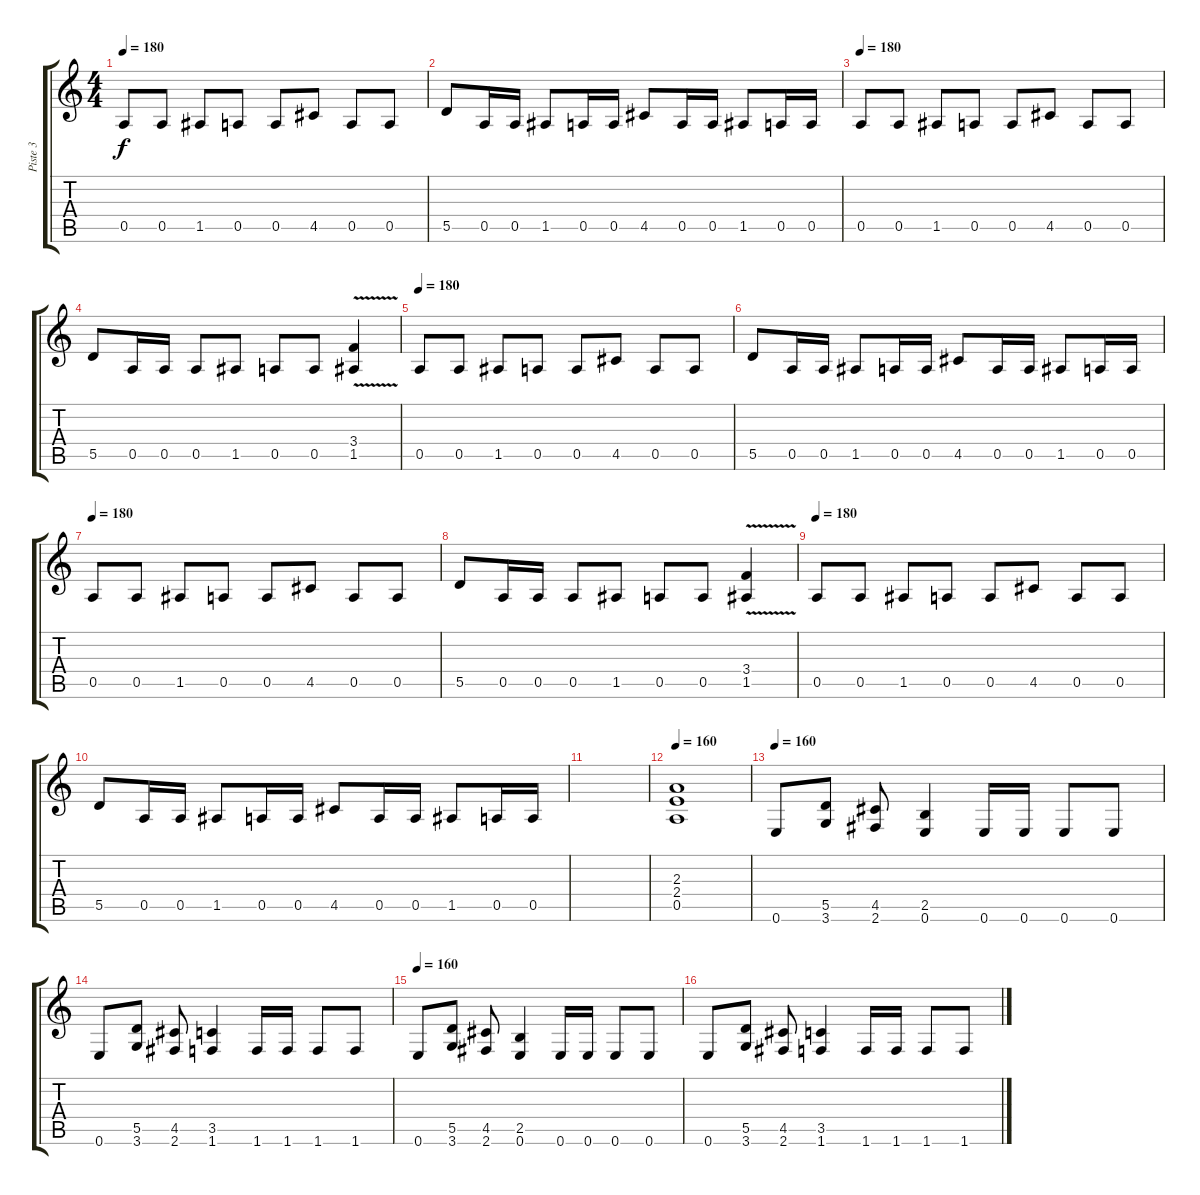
\track ("Piste 3" "Piste 3") {instrument distortionguitar}
\staff {score tabs}
\tuning (E4 B3 G3 D3 A2 E2) {hide}
\ts (4 4)
\tempo 180
\clef g2
\ks c
0.5.8{dy f} 0.5.8 1.5.8 0.5.8 0.5.8 4.5.8 0.5.8 0.5.8 |
5.5.8 0.5.16 0.5.16 1.5.8 0.5.16 0.5.16 4.5.8 0.5.16 0.5.16 1.5.8 0.5.16 0.5.16 |
\tempo 180
0.5.8 0.5.8 1.5.8 0.5.8 0.5.8 4.5.8 0.5.8 0.5.8 |
5.5.8 0.5.16 0.5.16 0.5.8 1.5.8 0.5.8 0.5.8 (3.4{v} 1.5{v}).4 |
\tempo 180
0.5.8 0.5.8 1.5.8 0.5.8 0.5.8 4.5.8 0.5.8 0.5.8 |
5.5.8 0.5.16 0.5.16 1.5.8 0.5.16 0.5.16 4.5.8 0.5.16 0.5.16 1.5.8 0.5.16 0.5.16 |
\tempo 180
0.5.8 0.5.8 1.5.8 0.5.8 0.5.8 4.5.8 0.5.8 0.5.8 |
5.5.8 0.5.16 0.5.16 0.5.8 1.5.8 0.5.8 0.5.8 (3.4{v} 1.5{v}).4 |
\tempo 180
0.5.8 0.5.8 1.5.8 0.5.8 0.5.8 4.5.8 0.5.8 0.5.8 |
5.5.8 0.5.16 0.5.16 1.5.8 0.5.16 0.5.16 4.5.8 0.5.16 0.5.16 1.5.8 0.5.16 0.5.16 |
|
\tempo 160
(2.3 2.4 0.5).1 |
\tempo 160
0.6.8 (5.5 3.6).8 (4.5 2.6).8 (2.5 0.6).4 0.6.16 0.6.16 0.6.8 0.6.8 |
0.6.8 (5.5 3.6).8 (4.5 2.6).8 (3.5 1.6).4 1.6.16 1.6.16 1.6.8 1.6.8 |
\tempo 160
0.6.8 (5.5 3.6).8 (4.5 2.6).8 (2.5 0.6).4 0.6.16 0.6.16 0.6.8 0.6.8 |
0.6.8 (5.5 3.6).8 (4.5 2.6).8 (3.5 1.6).4 1.6.16 1.6.16 1.6.8 1.6.8
